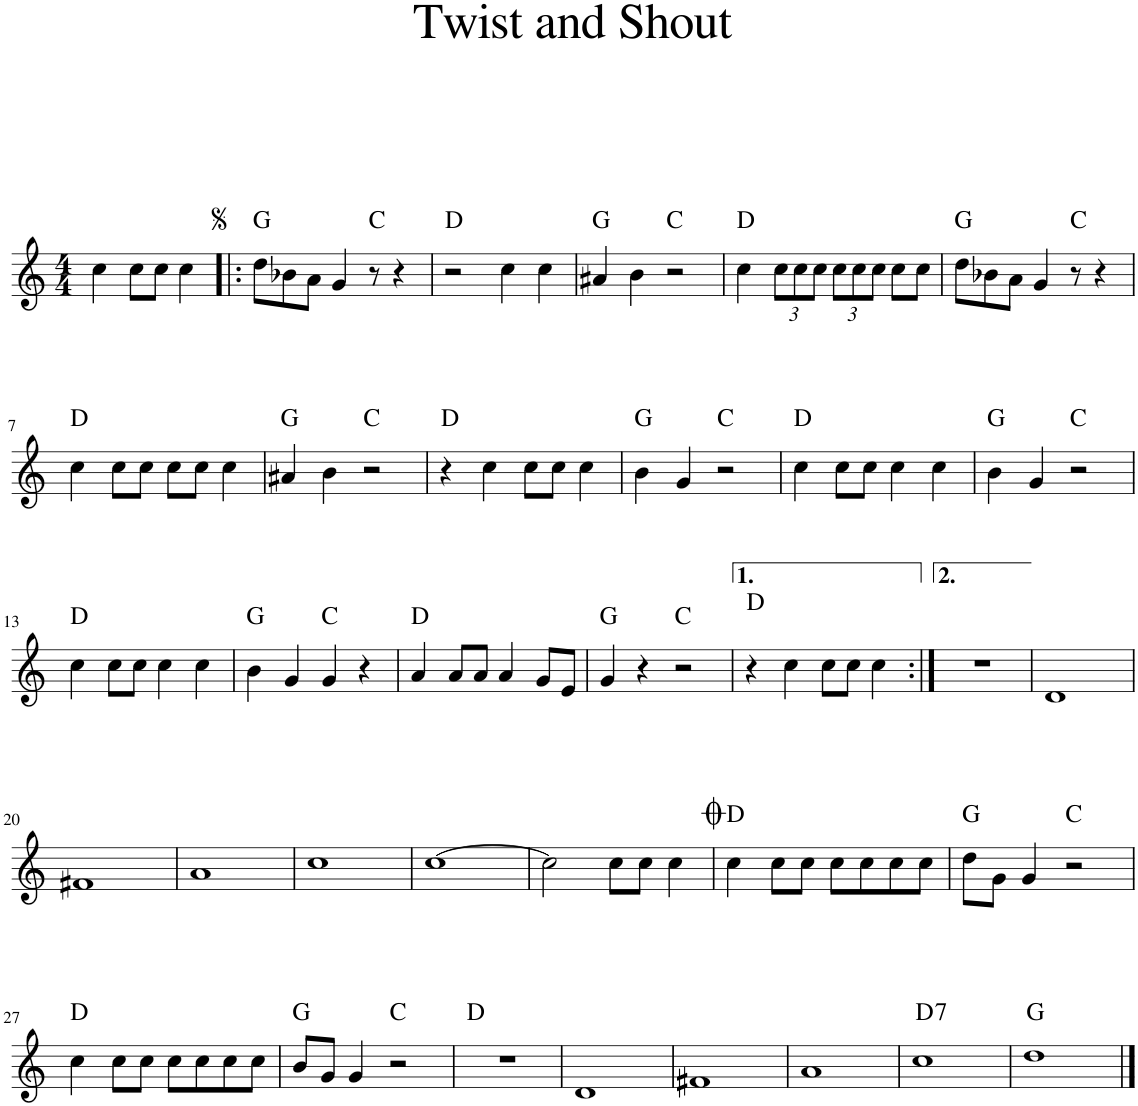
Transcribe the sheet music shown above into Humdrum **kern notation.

**kern	**harte
*part1	*part1
*staff1	*
*I"Piano	*
*I'Pno.	*
*clefG2	*
*k[]	*
*M4/4	*
=1	=1
4cc\	.
8cc\L	.
8cc\J	.
4cc\	.
=2!|:	=2!|:
8dd\L	G:maj
8b-X\	.
8a\J	.
4g/	.
8r	C:maj
4r	.
=3	=3
2r	D:maj
4cc\	.
4cc\	.
=4	=4
4a#X/	G:maj
4b\	.
2r	C:maj
=5	=5
4cc\	D:maj
*Xbrackettup	*
12cc\L	.
12cc\	.
12cc\J	.
12cc\L	.
12cc\	.
12cc\J	.
8cc\L	.
8cc\J	.
=6	=6
8dd\L	G:maj
8b-X\	.
8a\J	.
4g/	.
8r	C:maj
4r	.
!!LO:LB:g=z
=7	=7
4cc\	D:maj
8cc\L	.
8cc\J	.
8cc\L	.
8cc\J	.
4cc\	.
=8	=8
4a#X/	G:maj
4b\	.
2r	C:maj
=9	=9
4r	D:maj
4cc\	.
8cc\L	.
8cc\J	.
4cc\	.
=10	=10
4b\	G:maj
4g/	.
2r	C:maj
=11	=11
4cc\	D:maj
8cc\L	.
8cc\J	.
4cc\	.
4cc\	.
=12	=12
4b\	G:maj
4g/	.
2r	C:maj
!!LO:LB:g=z
=13	=13
4cc\	D:maj
8cc\L	.
8cc\J	.
4cc\	.
4cc\	.
=14	=14
4b\	G:maj
4g/	.
4g/	C:maj
4r	.
=15	=15
4a/	D:maj
8a/L	.
8a/J	.
4a/	.
8g/L	.
8e/J	.
=16	=16
4g/	G:maj
4r	.
2r	C:maj
=17	=17
4r	D:maj
4cc\	.
8cc\L	.
8cc\J	.
4cc\	.
=18:|!	=18:|!
1r	.
=19	=19
1d	.
!!LO:LB:g=z
=20	=20
1f#X	.
=21	=21
1a	.
=22	=22
1cc	.
=23	=23
[1cc	.
=24	=24
2cc\]	.
8cc\L	.
8cc\J	.
4cc\	.
=25	=25
4cc\	D:maj
8cc\L	.
8cc\J	.
8cc\L	.
8cc\	.
8cc\	.
8cc\J	.
=26	=26
8dd\L	G:maj
8g\J	.
4g/	.
2r	C:maj
!!LO:LB:g=z
=27	=27
4cc\	D:maj
8cc\L	.
8cc\J	.
8cc\L	.
8cc\	.
8cc\	.
8cc\J	.
=28	=28
8b/L	G:maj
8g/J	.
4g/	.
2r	C:maj
=29	=29
1r	D:maj
=30	=30
1d	.
=31	=31
1f#X	.
=32	=32
1a	.
=33	=33
!	!LO:H:kt=7
1cc	D:7
=34	=34
1dd	G:maj
==	==
*-	*-
